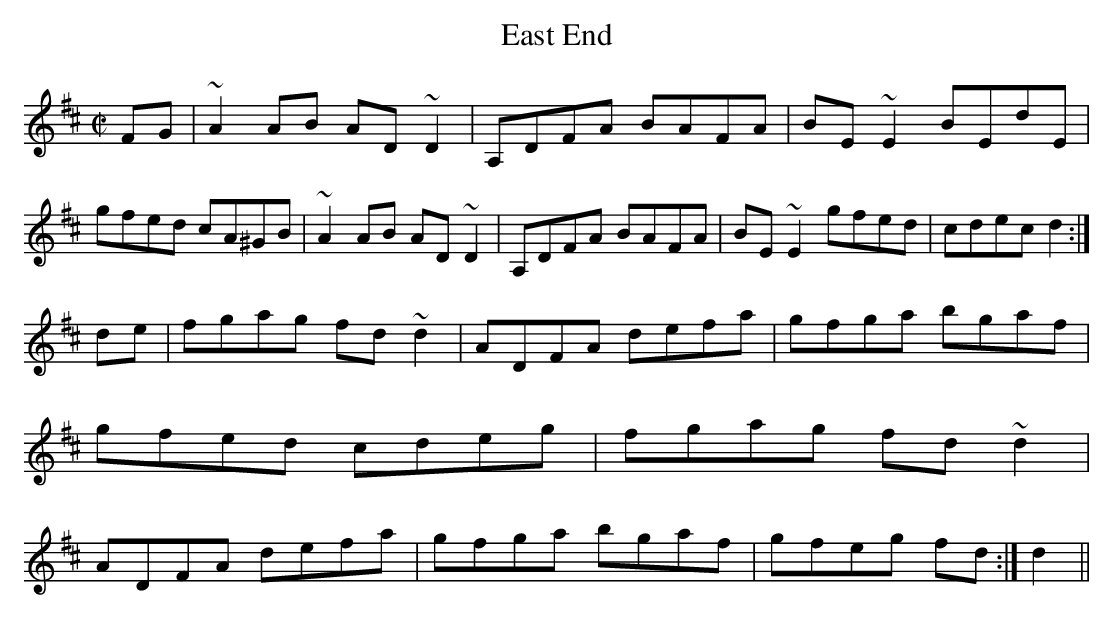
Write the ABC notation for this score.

X:1.2
T:East End
M:C|
K:D
FG|~A2AB AD~D2|A,DFA BAFA|BE~E2 BEdE|gfed cA^GB|              ~A2AB AD~D2|A,DFA BAFA|BE~E2 gfed|cdec d2:|
de|fgag fd~d2|ADFA defa|gfga bgaf|gfed cdeg|                  fgag fd~d2|ADFA defa|gfga bgaf|gfeg fd:|d2||
